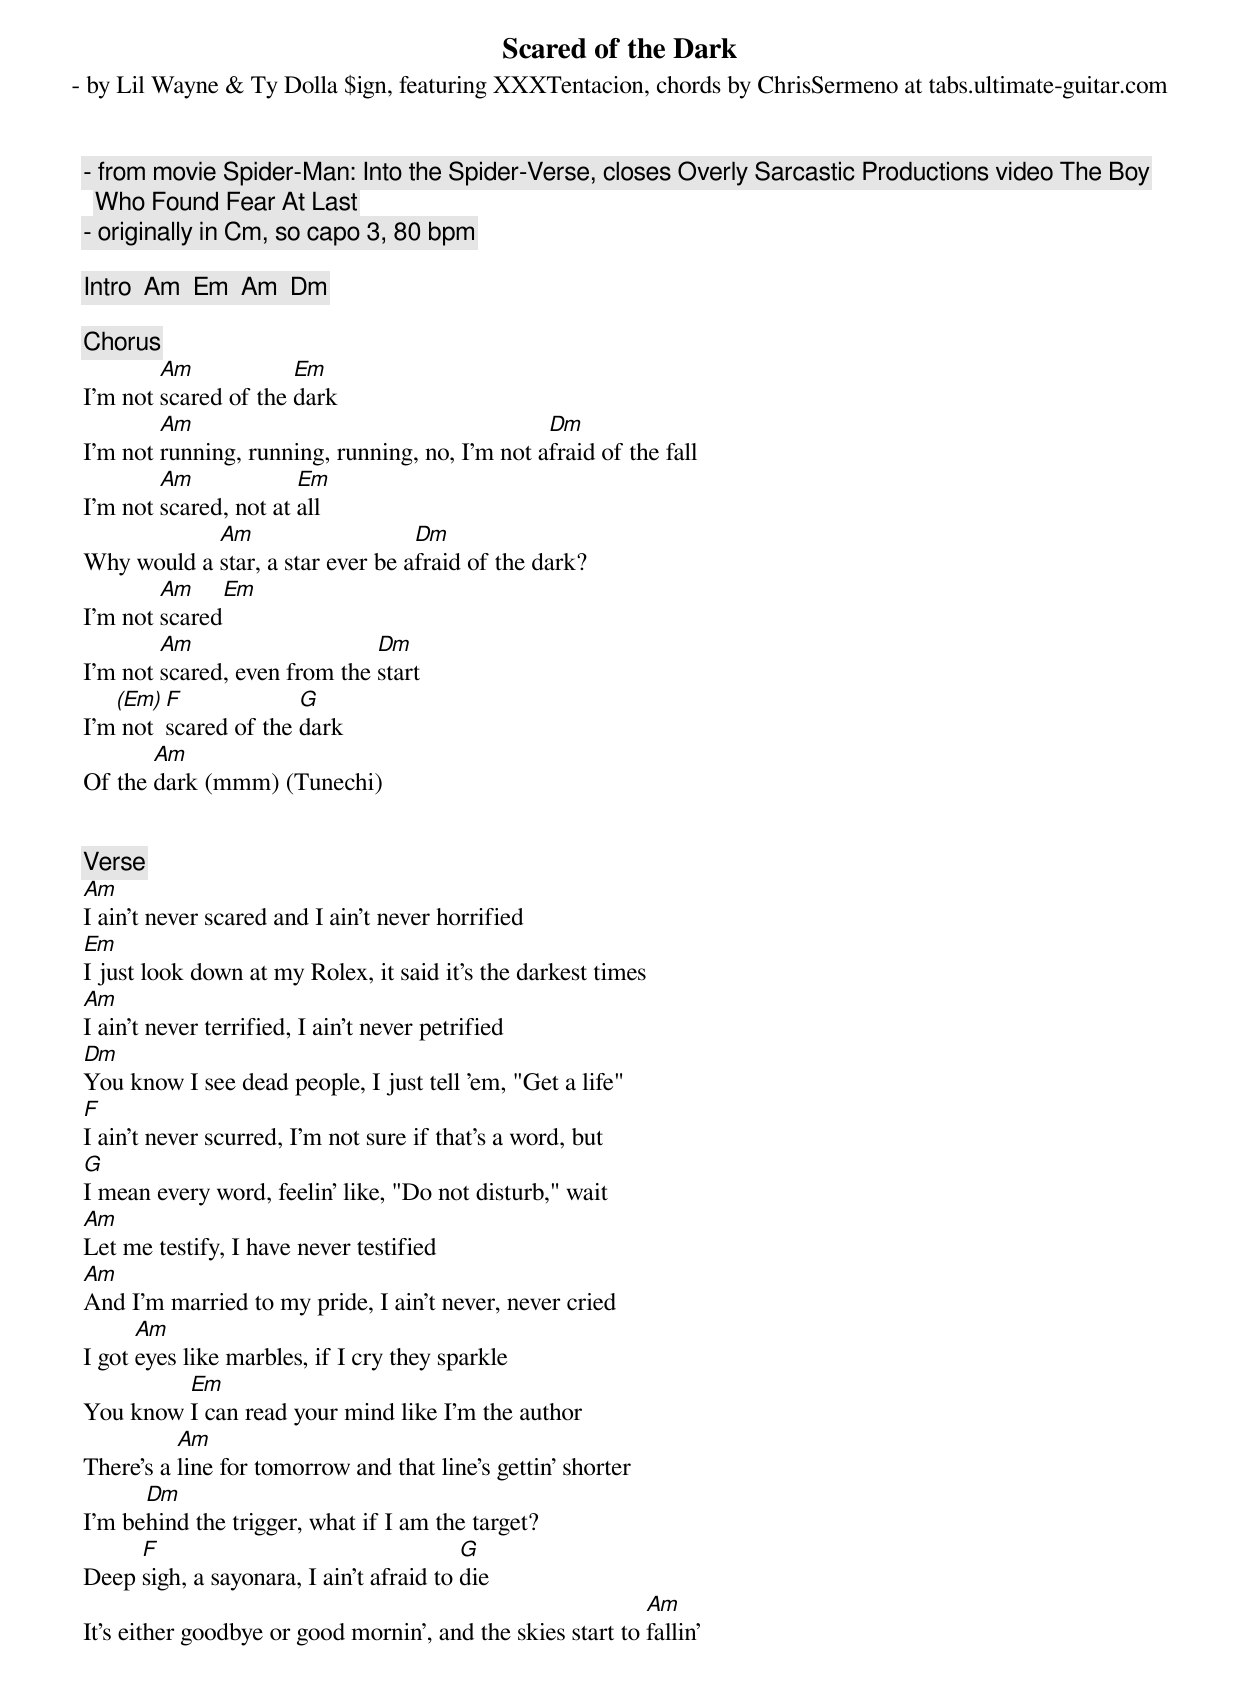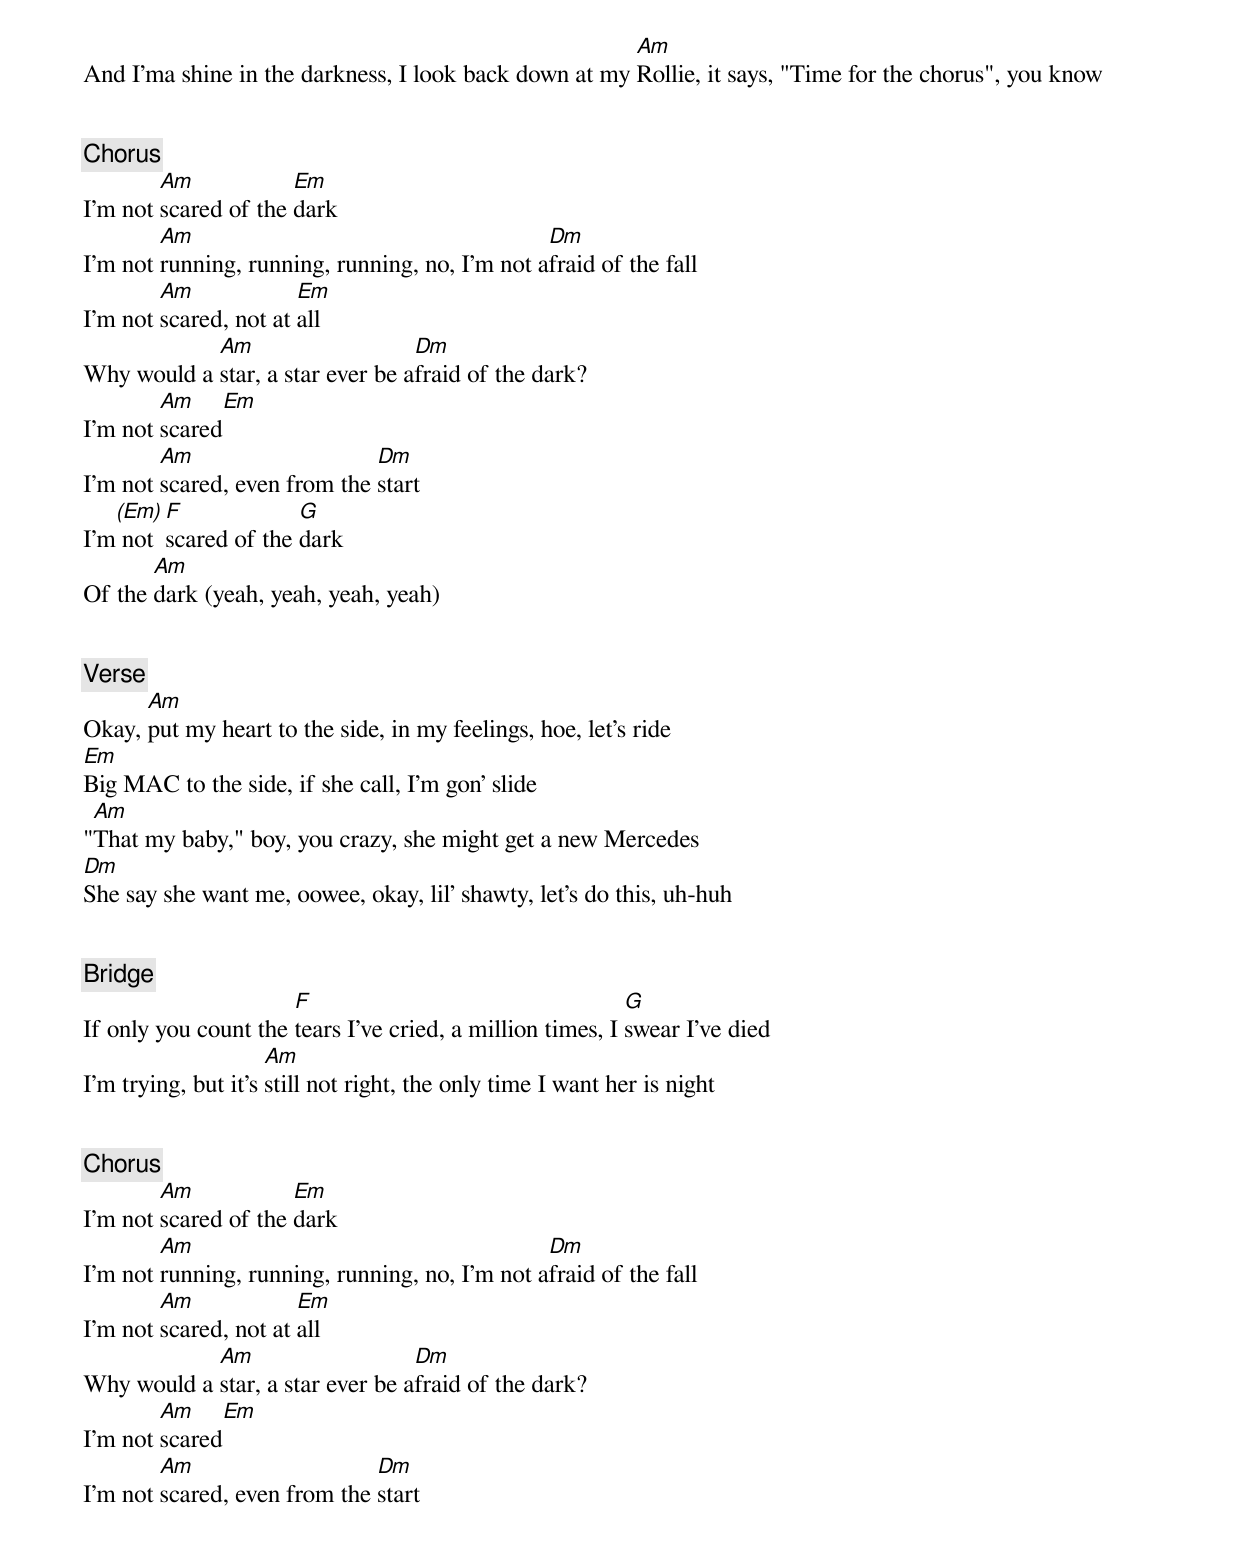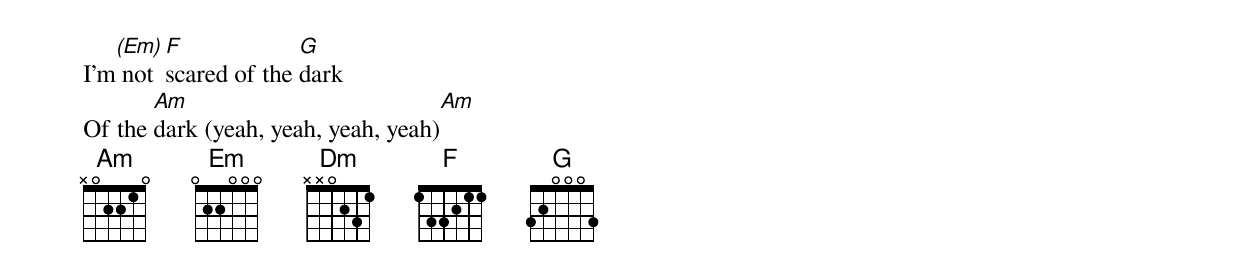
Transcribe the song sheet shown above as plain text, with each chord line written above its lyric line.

Scared of the Dark
- by Lil Wayne & Ty Dolla $ign, featuring XXXTentacion, chords by ChrisSermeno at tabs.ultimate-guitar.com
- from movie Spider-Man: Into the Spider-Verse, closes Overly Sarcastic Productions video The Boy Who Found Fear At Last
- originally in Cm, so capo 3, 80 bpm

[Intro]  Am  Em  Am  Dm

[Chorus]
        Am            Em
I'm not scared of the dark
        Am                                      Dm
I'm not running, running, running, no, I'm not afraid of the fall
        Am             Em
I'm not scared, not at all
            Am                    Dm
Why would a star, a star ever be afraid of the dark?
        Am    Em
I'm not scared
        Am                    Dm
I'm not scared, even from the start
   (Em) F             G
I'm not scared of the dark
       Am
Of the dark (mmm) (Tunechi)


[Verse]
Am
I ain't never scared and I ain't never horrified
Em
I just look down at my Rolex, it said it's the darkest times
Am
I ain't never terrified, I ain't never petrified
Dm
You know I see dead people, I just tell 'em, "Get a life"
F
I ain't never scurred, I'm not sure if that's a word, but
G
I mean every word, feelin' like, "Do not disturb," wait
Am
Let me testify, I have never testified
Am
And I'm married to my pride, I ain't never, never cried
      Am
I got eyes like marbles, if I cry they sparkle
         Em
You know I can read your mind like I'm the author
          Am
There's a line for tomorrow and that line's gettin' shorter
      Dm
I'm behind the trigger, what if I am the target?
     F                                   G
Deep sigh, a sayonara, I ain't afraid to die
                                                            Am
It's either goodbye or good mornin', and the skies start to fallin'
                                                       Am
And I'ma shine in the darkness, I look back down at my Rollie, it says, "Time for the chorus", you know


[Chorus]
        Am            Em
I'm not scared of the dark
        Am                                      Dm
I'm not running, running, running, no, I'm not afraid of the fall
        Am             Em
I'm not scared, not at all
            Am                    Dm
Why would a star, a star ever be afraid of the dark?
        Am    Em
I'm not scared
        Am                    Dm
I'm not scared, even from the start
   (Em) F             G
I'm not scared of the dark
       Am
Of the dark (yeah, yeah, yeah, yeah)


[Verse]
      Am
Okay, put my heart to the side, in my feelings, hoe, let's ride
Em
Big MAC to the side, if she call, I'm gon' slide
 Am
"That my baby," boy, you crazy, she might get a new Mercedes
Dm
She say she want me, oowee, okay, lil' shawty, let's do this, uh-huh


[Bridge]
                      F                                    G
If only you count the tears I've cried, a million times, I swear I've died
                     Am
I'm trying, but it's still not right, the only time I want her is night


[Chorus]
        Am            Em
I'm not scared of the dark
        Am                                      Dm
I'm not running, running, running, no, I'm not afraid of the fall
        Am             Em
I'm not scared, not at all
            Am                    Dm
Why would a star, a star ever be afraid of the dark?
        Am    Em
I'm not scared
        Am                    Dm
I'm not scared, even from the start
   (Em) F             G
I'm not scared of the dark
       Am                             Am
Of the dark (yeah, yeah, yeah, yeah)
